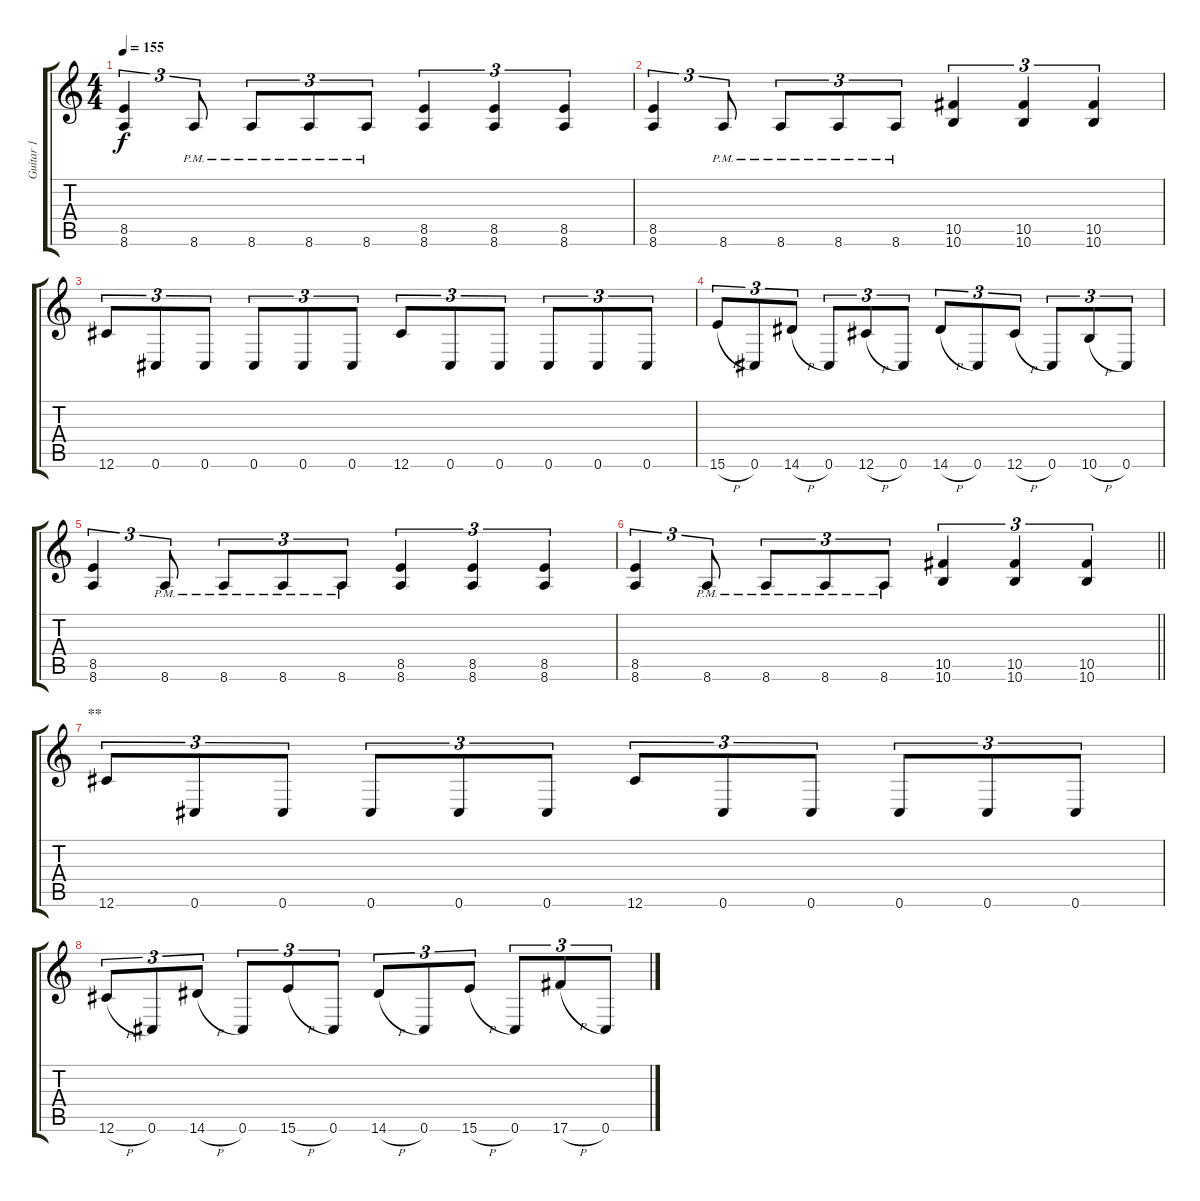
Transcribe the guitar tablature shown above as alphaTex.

\track ("Guitar 1" "Guitar 1") {instrument distortionguitar}
\staff {score tabs}
\tuning (Eb4 Bb3 Gb3 Db3 Ab2 Db2) {hide}
\ts (4 4)
\tempo 155
\clef g2
\ks c
(8.5 8.6).4{tu (3 2) dy f} 8.6{pm}.8{tu (3 2)} 8.6{pm}.8{tu (3 2)} 8.6{pm}.8{tu (3 2)} 8.6{pm}.8{tu (3 2)} (8.5 8.6).4{tu (3 2)} (8.5 8.6).4{tu (3 2)} (8.5 8.6).4{tu (3 2)} |
(8.5 8.6).4{tu (3 2)} 8.6{pm}.8{tu (3 2)} 8.6{pm}.8{tu (3 2)} 8.6{pm}.8{tu (3 2)} 8.6{pm}.8{tu (3 2)} (10.5 10.6).4{tu (3 2)} (10.5 10.6).4{tu (3 2)} (10.5 10.6).4{tu (3 2)} |
12.6.8{tu (3 2)} 0.6.8{tu (3 2)} 0.6.8{tu (3 2)} 0.6.8{tu (3 2)} 0.6.8{tu (3 2)} 0.6.8{tu (3 2)} 12.6.8{tu (3 2)} 0.6.8{tu (3 2)} 0.6.8{tu (3 2)} 0.6.8{tu (3 2)} 0.6.8{tu (3 2)} 0.6.8{tu (3 2)} |
15.6{h}.8{tu (3 2)} 0.6.8{tu (3 2)} 14.6{h}.8{tu (3 2)} 0.6.8{tu (3 2)} 12.6{h}.8{tu (3 2)} 0.6.8{tu (3 2)} 14.6{h}.8{tu (3 2)} 0.6.8{tu (3 2)} 12.6{h}.8{tu (3 2)} 0.6.8{tu (3 2)} 10.6{h}.8{tu (3 2)} 0.6.8{tu (3 2)} |
(8.5 8.6).4{tu (3 2)} 8.6{pm}.8{tu (3 2)} 8.6{pm}.8{tu (3 2)} 8.6{pm}.8{tu (3 2)} 8.6{pm}.8{tu (3 2)} (8.5 8.6).4{tu (3 2)} (8.5 8.6).4{tu (3 2)} (8.5 8.6).4{tu (3 2)} |
\barLineRight lightlight
(8.5 8.6).4{tu (3 2)} 8.6{pm}.8{tu (3 2)} 8.6{pm}.8{tu (3 2)} 8.6{pm}.8{tu (3 2)} 8.6{pm}.8{tu (3 2)} (10.5 10.6).4{tu (3 2)} (10.5 10.6).4{tu (3 2)} (10.5 10.6).4{tu (3 2)} |
\section ("" "**")
12.6.8{tu (3 2)} 0.6.8{tu (3 2)} 0.6.8{tu (3 2)} 0.6.8{tu (3 2)} 0.6.8{tu (3 2)} 0.6.8{tu (3 2)} 12.6.8{tu (3 2)} 0.6.8{tu (3 2)} 0.6.8{tu (3 2)} 0.6.8{tu (3 2)} 0.6.8{tu (3 2)} 0.6.8{tu (3 2)} |
12.6{h}.8{tu (3 2)} 0.6.8{tu (3 2)} 14.6{h}.8{tu (3 2)} 0.6.8{tu (3 2)} 15.6{h}.8{tu (3 2)} 0.6.8{tu (3 2)} 14.6{h}.8{tu (3 2)} 0.6.8{tu (3 2)} 15.6{h}.8{tu (3 2)} 0.6.8{tu (3 2)} 17.6{h}.8{tu (3 2)} 0.6.8{tu (3 2)}
